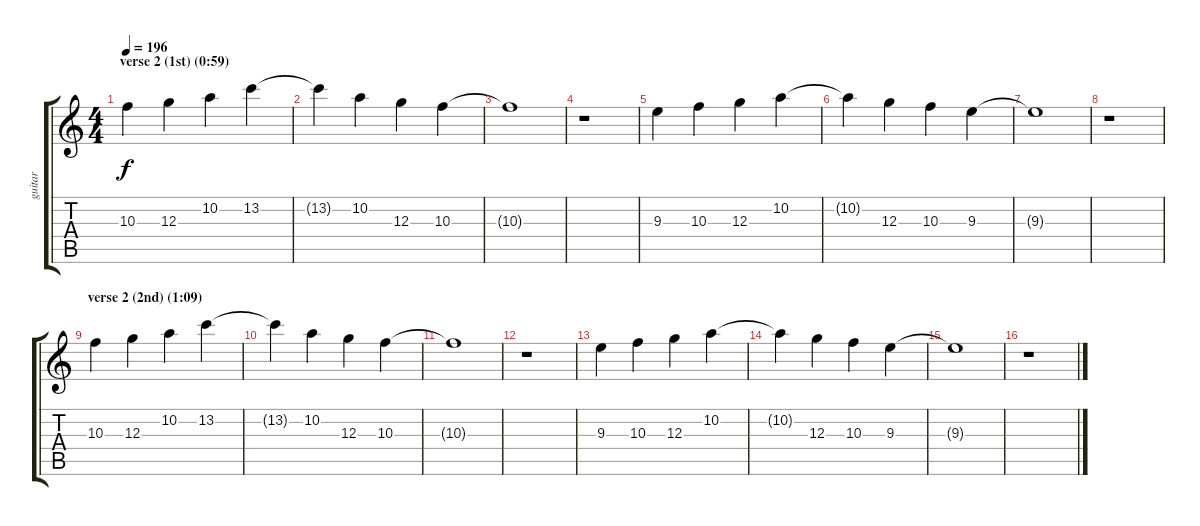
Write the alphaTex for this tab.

\track ("guitar" "guitar") {instrument electricguitarclean}
\staff {score tabs}
\tuning (E4 B3 G3 D3 A2 E2) {hide}
\ts (4 4)
\section ("" "verse 2 (1st) (0:59)")
\tempo 196
\clef g2
\ks c
10.3.4{dy f} 12.3.4 10.2.4 13.2.4 |
13.2{t}.4 10.2.4 12.3.4 10.3.4 |
10.3{t}.1 |
r.1 |
9.3.4 10.3.4 12.3.4 10.2.4 |
10.2{t}.4 12.3.4 10.3.4 9.3.4 |
9.3{t}.1 |
r.1 |
\section ("" "verse 2 (2nd) (1:09)")
10.3.4 12.3.4 10.2.4 13.2.4 |
13.2{t}.4 10.2.4 12.3.4 10.3.4 |
10.3{t}.1 |
r.1 |
9.3.4 10.3.4 12.3.4 10.2.4 |
10.2{t}.4 12.3.4 10.3.4 9.3.4 |
9.3{t}.1 |
r.1
